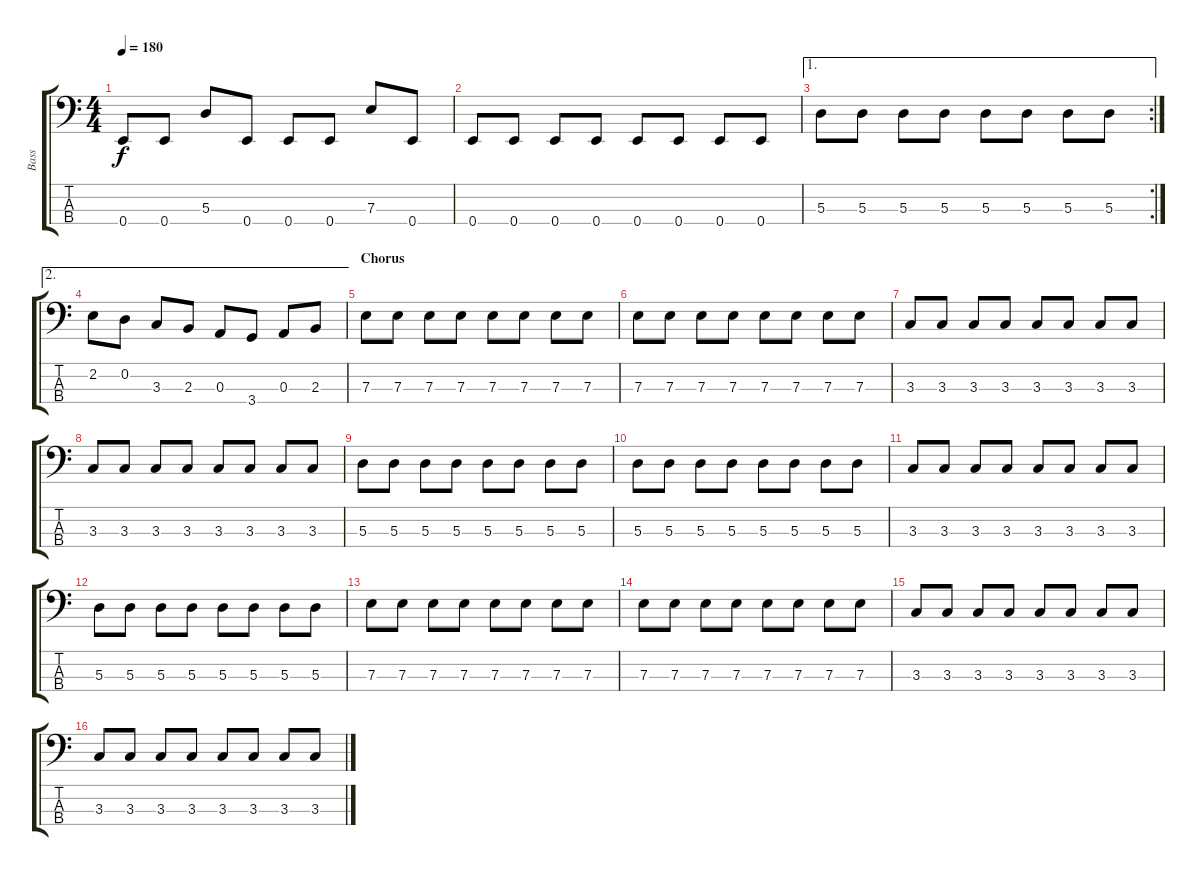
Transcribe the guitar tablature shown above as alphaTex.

\track ("Bass" "Bass") {instrument electricbassfinger}
\staff {score tabs}
\tuning (G2 D2 A1 E1) {hide}
\ts (4 4)
\tempo 180
\clef f4
\ks c
0.4.8{dy f} 0.4.8 5.3.8 0.4.8 0.4.8 0.4.8 7.3.8 0.4.8 |
0.4.8 0.4.8 0.4.8 0.4.8 0.4.8 0.4.8 0.4.8 0.4.8 |
\ae 1
\rc 2
5.3.8 5.3.8 5.3.8 5.3.8 5.3.8 5.3.8 5.3.8 5.3.8 |
\ae 2
2.2.8 0.2.8 3.3.8 2.3.8 0.3.8 3.4.8 0.3.8 2.3.8 |
\section ("" "Chorus")
7.3.8 7.3.8 7.3.8 7.3.8 7.3.8 7.3.8 7.3.8 7.3.8 |
7.3.8 7.3.8 7.3.8 7.3.8 7.3.8 7.3.8 7.3.8 7.3.8 |
3.3.8 3.3.8 3.3.8 3.3.8 3.3.8 3.3.8 3.3.8 3.3.8 |
3.3.8 3.3.8 3.3.8 3.3.8 3.3.8 3.3.8 3.3.8 3.3.8 |
5.3.8 5.3.8 5.3.8 5.3.8 5.3.8 5.3.8 5.3.8 5.3.8 |
5.3.8 5.3.8 5.3.8 5.3.8 5.3.8 5.3.8 5.3.8 5.3.8 |
3.3.8 3.3.8 3.3.8 3.3.8 3.3.8 3.3.8 3.3.8 3.3.8 |
5.3.8 5.3.8 5.3.8 5.3.8 5.3.8 5.3.8 5.3.8 5.3.8 |
7.3.8 7.3.8 7.3.8 7.3.8 7.3.8 7.3.8 7.3.8 7.3.8 |
7.3.8 7.3.8 7.3.8 7.3.8 7.3.8 7.3.8 7.3.8 7.3.8 |
3.3.8 3.3.8 3.3.8 3.3.8 3.3.8 3.3.8 3.3.8 3.3.8 |
3.3.8 3.3.8 3.3.8 3.3.8 3.3.8 3.3.8 3.3.8 3.3.8
